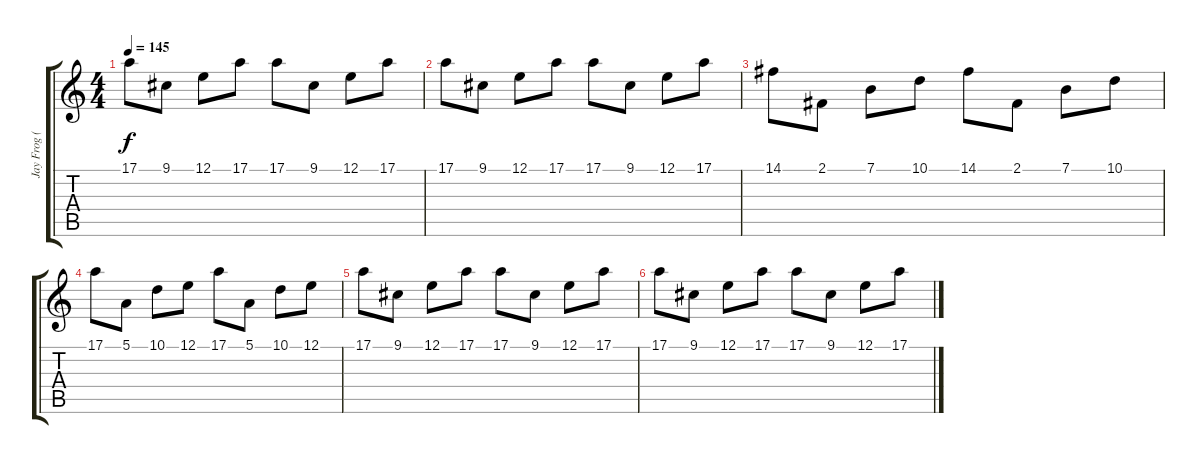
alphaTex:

\track ("Jay Frog (little bells)" "Jay Frog (") {instrument fx5brightness}
\staff {score tabs}
\tuning (E4 B3 G3 D3 A2 E2) {hide}
\ts (4 4)
\tempo 145
\clef g2
\ks c
17.1.8{dy f} 9.1.8 12.1.8 17.1.8 17.1.8 9.1.8 12.1.8 17.1.8 |
17.1.8 9.1.8 12.1.8 17.1.8 17.1.8 9.1.8 12.1.8 17.1.8 |
14.1.8 2.1.8 7.1.8 10.1.8 14.1.8 2.1.8 7.1.8 10.1.8 |
17.1.8 5.1.8 10.1.8 12.1.8 17.1.8 5.1.8 10.1.8 12.1.8 |
17.1.8 9.1.8 12.1.8 17.1.8 17.1.8 9.1.8 12.1.8 17.1.8 |
17.1.8 9.1.8 12.1.8 17.1.8 17.1.8 9.1.8 12.1.8 17.1.8
